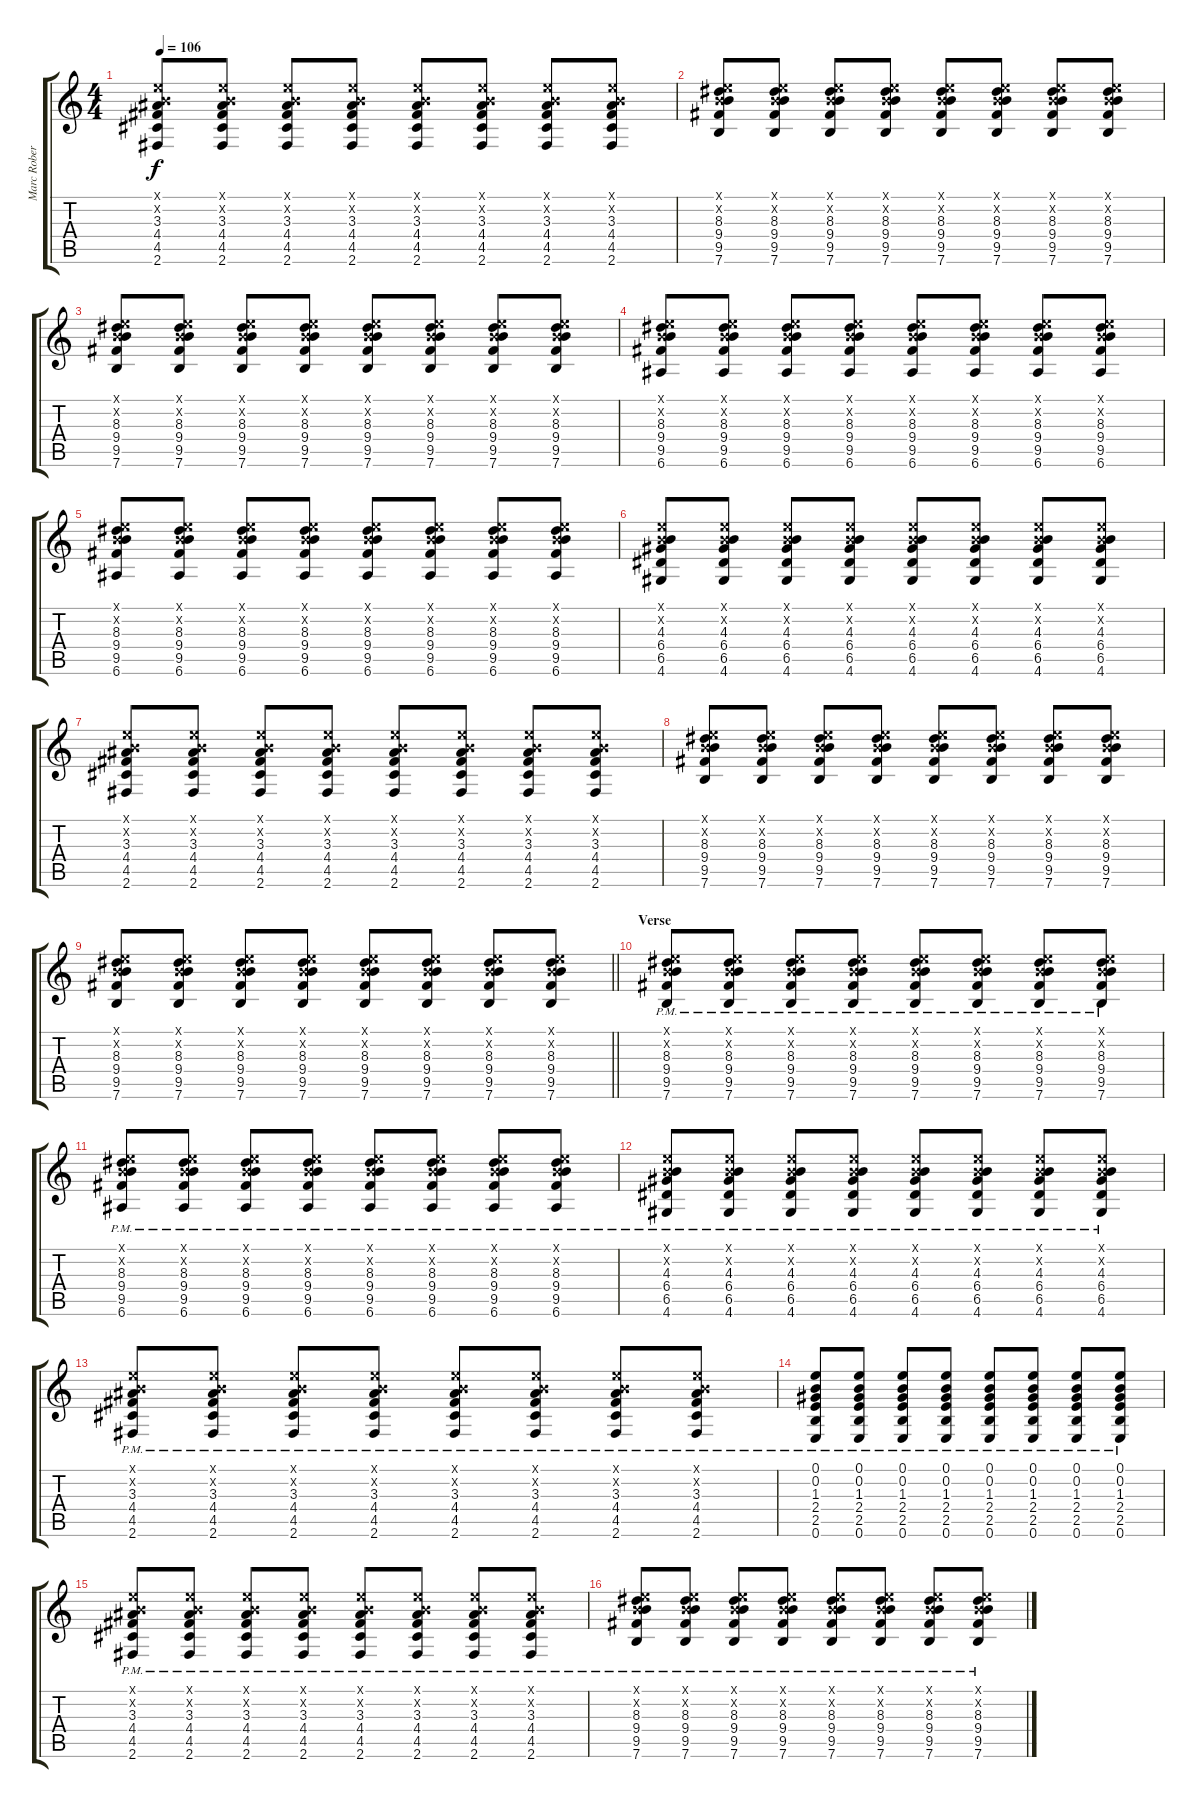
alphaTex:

\track ("Marc Roberge" "Marc Rober") {instrument acousticguitarsteel}
\staff {score tabs}
\tuning (E4 B3 G3 D3 A2 E2) {hide}
\ts (4 4)
\tempo 106
\clef g2
\ks c
(0.1{x} 0.2{x} 3.3 4.4 4.5 2.6).8{dy f} (0.1{x} 0.2{x} 3.3 4.4 4.5 2.6).8 (0.1{x} 0.2{x} 3.3 4.4 4.5 2.6).8 (0.1{x} 0.2{x} 3.3 4.4 4.5 2.6).8 (0.1{x} 0.2{x} 3.3 4.4 4.5 2.6).8 (0.1{x} 0.2{x} 3.3 4.4 4.5 2.6).8 (0.1{x} 0.2{x} 3.3 4.4 4.5 2.6).8 (0.1{x} 0.2{x} 3.3 4.4 4.5 2.6).8 |
(0.1{x} 0.2{x} 8.3 9.4 9.5 7.6).8 (0.1{x} 0.2{x} 8.3 9.4 9.5 7.6).8 (0.1{x} 0.2{x} 8.3 9.4 9.5 7.6).8 (0.1{x} 0.2{x} 8.3 9.4 9.5 7.6).8 (0.1{x} 0.2{x} 8.3 9.4 9.5 7.6).8 (0.1{x} 0.2{x} 8.3 9.4 9.5 7.6).8 (0.1{x} 0.2{x} 8.3 9.4 9.5 7.6).8 (0.1{x} 0.2{x} 8.3 9.4 9.5 7.6).8 |
(0.1{x} 0.2{x} 8.3 9.4 9.5 7.6).8 (0.1{x} 0.2{x} 8.3 9.4 9.5 7.6).8 (0.1{x} 0.2{x} 8.3 9.4 9.5 7.6).8 (0.1{x} 0.2{x} 8.3 9.4 9.5 7.6).8 (0.1{x} 0.2{x} 8.3 9.4 9.5 7.6).8 (0.1{x} 0.2{x} 8.3 9.4 9.5 7.6).8 (0.1{x} 0.2{x} 8.3 9.4 9.5 7.6).8 (0.1{x} 0.2{x} 8.3 9.4 9.5 7.6).8 |
(0.1{x} 0.2{x} 8.3 9.4 9.5 6.6).8 (0.1{x} 0.2{x} 8.3 9.4 9.5 6.6).8 (0.1{x} 0.2{x} 8.3 9.4 9.5 6.6).8 (0.1{x} 0.2{x} 8.3 9.4 9.5 6.6).8 (0.1{x} 0.2{x} 8.3 9.4 9.5 6.6).8 (0.1{x} 0.2{x} 8.3 9.4 9.5 6.6).8 (0.1{x} 0.2{x} 8.3 9.4 9.5 6.6).8 (0.1{x} 0.2{x} 8.3 9.4 9.5 6.6).8 |
(0.1{x} 0.2{x} 8.3 9.4 9.5 6.6).8 (0.1{x} 0.2{x} 8.3 9.4 9.5 6.6).8 (0.1{x} 0.2{x} 8.3 9.4 9.5 6.6).8 (0.1{x} 0.2{x} 8.3 9.4 9.5 6.6).8 (0.1{x} 0.2{x} 8.3 9.4 9.5 6.6).8 (0.1{x} 0.2{x} 8.3 9.4 9.5 6.6).8 (0.1{x} 0.2{x} 8.3 9.4 9.5 6.6).8 (0.1{x} 0.2{x} 8.3 9.4 9.5 6.6).8 |
(0.1{x} 0.2{x} 4.3 6.4 6.5 4.6).8 (0.1{x} 0.2{x} 4.3 6.4 6.5 4.6).8 (0.1{x} 0.2{x} 4.3 6.4 6.5 4.6).8 (0.1{x} 0.2{x} 4.3 6.4 6.5 4.6).8 (0.1{x} 0.2{x} 4.3 6.4 6.5 4.6).8 (0.1{x} 0.2{x} 4.3 6.4 6.5 4.6).8 (0.1{x} 0.2{x} 4.3 6.4 6.5 4.6).8 (0.1{x} 0.2{x} 4.3 6.4 6.5 4.6).8 |
(0.1{x} 0.2{x} 3.3 4.4 4.5 2.6).8 (0.1{x} 0.2{x} 3.3 4.4 4.5 2.6).8 (0.1{x} 0.2{x} 3.3 4.4 4.5 2.6).8 (0.1{x} 0.2{x} 3.3 4.4 4.5 2.6).8 (0.1{x} 0.2{x} 3.3 4.4 4.5 2.6).8 (0.1{x} 0.2{x} 3.3 4.4 4.5 2.6).8 (0.1{x} 0.2{x} 3.3 4.4 4.5 2.6).8 (0.1{x} 0.2{x} 3.3 4.4 4.5 2.6).8 |
(0.1{x} 0.2{x} 8.3 9.4 9.5 7.6).8 (0.1{x} 0.2{x} 8.3 9.4 9.5 7.6).8 (0.1{x} 0.2{x} 8.3 9.4 9.5 7.6).8 (0.1{x} 0.2{x} 8.3 9.4 9.5 7.6).8 (0.1{x} 0.2{x} 8.3 9.4 9.5 7.6).8 (0.1{x} 0.2{x} 8.3 9.4 9.5 7.6).8 (0.1{x} 0.2{x} 8.3 9.4 9.5 7.6).8 (0.1{x} 0.2{x} 8.3 9.4 9.5 7.6).8 |
\barLineRight lightlight
(0.1{x} 0.2{x} 8.3 9.4 9.5 7.6).8 (0.1{x} 0.2{x} 8.3 9.4 9.5 7.6).8 (0.1{x} 0.2{x} 8.3 9.4 9.5 7.6).8 (0.1{x} 0.2{x} 8.3 9.4 9.5 7.6).8 (0.1{x} 0.2{x} 8.3 9.4 9.5 7.6).8 (0.1{x} 0.2{x} 8.3 9.4 9.5 7.6).8 (0.1{x} 0.2{x} 8.3 9.4 9.5 7.6).8 (0.1{x} 0.2{x} 8.3 9.4 9.5 7.6).8 |
\section ("" "Verse")
(0.1{x} 0.2{x} 8.3{pm} 9.4{pm} 9.5{pm} 7.6{pm}).8 (0.1{x} 0.2{x} 8.3{pm} 9.4{pm} 9.5{pm} 7.6{pm}).8 (0.1{x} 0.2{x} 8.3{pm} 9.4{pm} 9.5{pm} 7.6{pm}).8 (0.1{x} 0.2{x} 8.3{pm} 9.4{pm} 9.5{pm} 7.6{pm}).8 (0.1{x} 0.2{x} 8.3{pm} 9.4{pm} 9.5{pm} 7.6{pm}).8 (0.1{x} 0.2{x} 8.3{pm} 9.4{pm} 9.5{pm} 7.6{pm}).8 (0.1{x} 0.2{x} 8.3{pm} 9.4{pm} 9.5{pm} 7.6{pm}).8 (0.1{x} 0.2{x} 8.3{pm} 9.4{pm} 9.5{pm} 7.6{pm}).8 |
(0.1{x} 0.2{x} 8.3{pm} 9.4{pm} 9.5{pm} 6.6{pm}).8 (0.1{x} 0.2{x} 8.3{pm} 9.4{pm} 9.5{pm} 6.6{pm}).8 (0.1{x} 0.2{x} 8.3{pm} 9.4{pm} 9.5{pm} 6.6{pm}).8 (0.1{x} 0.2{x} 8.3{pm} 9.4{pm} 9.5{pm} 6.6{pm}).8 (0.1{x} 0.2{x} 8.3{pm} 9.4{pm} 9.5{pm} 6.6{pm}).8 (0.1{x} 0.2{x} 8.3{pm} 9.4{pm} 9.5{pm} 6.6{pm}).8 (0.1{x} 0.2{x} 8.3{pm} 9.4{pm} 9.5{pm} 6.6{pm}).8 (0.1{x} 0.2{x} 8.3{pm} 9.4 9.5 6.6).8 |
(0.1{x} 0.2{x} 4.3{pm} 6.4{pm} 6.5{pm} 4.6{pm}).8 (0.1{x} 0.2{x} 4.3{pm} 6.4{pm} 6.5{pm} 4.6{pm}).8 (0.1{x} 0.2{x} 4.3{pm} 6.4{pm} 6.5{pm} 4.6{pm}).8 (0.1{x} 0.2{x} 4.3{pm} 6.4{pm} 6.5{pm} 4.6{pm}).8 (0.1{x} 0.2{x} 4.3{pm} 6.4{pm} 6.5{pm} 4.6{pm}).8 (0.1{x} 0.2{x} 4.3{pm} 6.4{pm} 6.5{pm} 4.6{pm}).8 (0.1{x} 0.2{x} 4.3{pm} 6.4{pm} 6.5{pm} 4.6{pm}).8 (0.1{x} 0.2{x} 4.3{pm} 6.4{pm} 6.5{pm} 4.6{pm}).8 |
(0.1{x} 0.2{x} 3.3{pm} 4.4{pm} 4.5{pm} 2.6{pm}).8 (0.1{x} 0.2{x} 3.3{pm} 4.4{pm} 4.5{pm} 2.6{pm}).8 (0.1{x} 0.2{x} 3.3{pm} 4.4{pm} 4.5{pm} 2.6{pm}).8 (0.1{x} 0.2{x} 3.3{pm} 4.4{pm} 4.5{pm} 2.6{pm}).8 (0.1{x} 0.2{x} 3.3{pm} 4.4{pm} 4.5{pm} 2.6{pm}).8 (0.1{x} 0.2{x} 3.3{pm} 4.4{pm} 4.5{pm} 2.6{pm}).8 (0.1{x} 0.2{x} 3.3{pm} 4.4{pm} 4.5{pm} 2.6{pm}).8 (0.1{x} 0.2{x} 3.3{pm} 4.4{pm} 4.5{pm} 2.6{pm}).8 |
(0.1{pm} 0.2{pm} 1.3{pm} 2.4{pm} 2.5{pm} 0.6{pm}).8 (0.1{pm} 0.2{pm} 1.3{pm} 2.4{pm} 2.5{pm} 0.6{pm}).8 (0.1{pm} 0.2{pm} 1.3{pm} 2.4{pm} 2.5{pm} 0.6{pm}).8 (0.1{pm} 0.2{pm} 1.3{pm} 2.4{pm} 2.5{pm} 0.6{pm}).8 (0.1{pm} 0.2{pm} 1.3{pm} 2.4{pm} 2.5{pm} 0.6{pm}).8 (0.1{pm} 0.2{pm} 1.3{pm} 2.4{pm} 2.5{pm} 0.6{pm}).8 (0.1{pm} 0.2{pm} 1.3{pm} 2.4{pm} 2.5{pm} 0.6{pm}).8 (0.1{pm} 0.2{pm} 1.3{pm} 2.4{pm} 2.5{pm} 0.6{pm}).8 |
(0.1{x} 0.2{x} 3.3 4.4 4.5{pm} 2.6).8 (0.1{x} 0.2{x} 3.3{pm} 4.4{pm} 4.5{pm} 2.6{pm}).8 (0.1{x} 0.2{x} 3.3{pm} 4.4{pm} 4.5{pm} 2.6{pm}).8 (0.1{x} 0.2{x} 3.3{pm} 4.4{pm} 4.5{pm} 2.6{pm}).8 (0.1{x} 0.2{x} 3.3{pm} 4.4{pm} 4.5{pm} 2.6{pm}).8 (0.1{x} 0.2{x} 3.3{pm} 4.4{pm} 4.5{pm} 2.6{pm}).8 (0.1{x} 0.2{x} 3.3{pm} 4.4{pm} 4.5{pm} 2.6{pm}).8 (0.1{x} 0.2{x} 3.3{pm} 4.4{pm} 4.5{pm} 2.6{pm}).8 |
(0.1{x} 0.2{x} 8.3{pm} 9.4{pm} 9.5{pm} 7.6{pm}).8 (0.1{x} 0.2{x} 8.3{pm} 9.4{pm} 9.5{pm} 7.6{pm}).8 (0.1{x} 0.2{x} 8.3{pm} 9.4{pm} 9.5{pm} 7.6{pm}).8 (0.1{x} 0.2{x} 8.3{pm} 9.4{pm} 9.5{pm} 7.6{pm}).8 (0.1{x} 0.2{x} 8.3{pm} 9.4{pm} 9.5{pm} 7.6{pm}).8 (0.1{x} 0.2{x} 8.3{pm} 9.4{pm} 9.5{pm} 7.6{pm}).8 (0.1{x} 0.2{x} 8.3{pm} 9.4{pm} 9.5{pm} 7.6{pm}).8 (0.1{x} 0.2{x} 8.3{pm} 9.4{pm} 9.5{pm} 7.6{pm}).8
